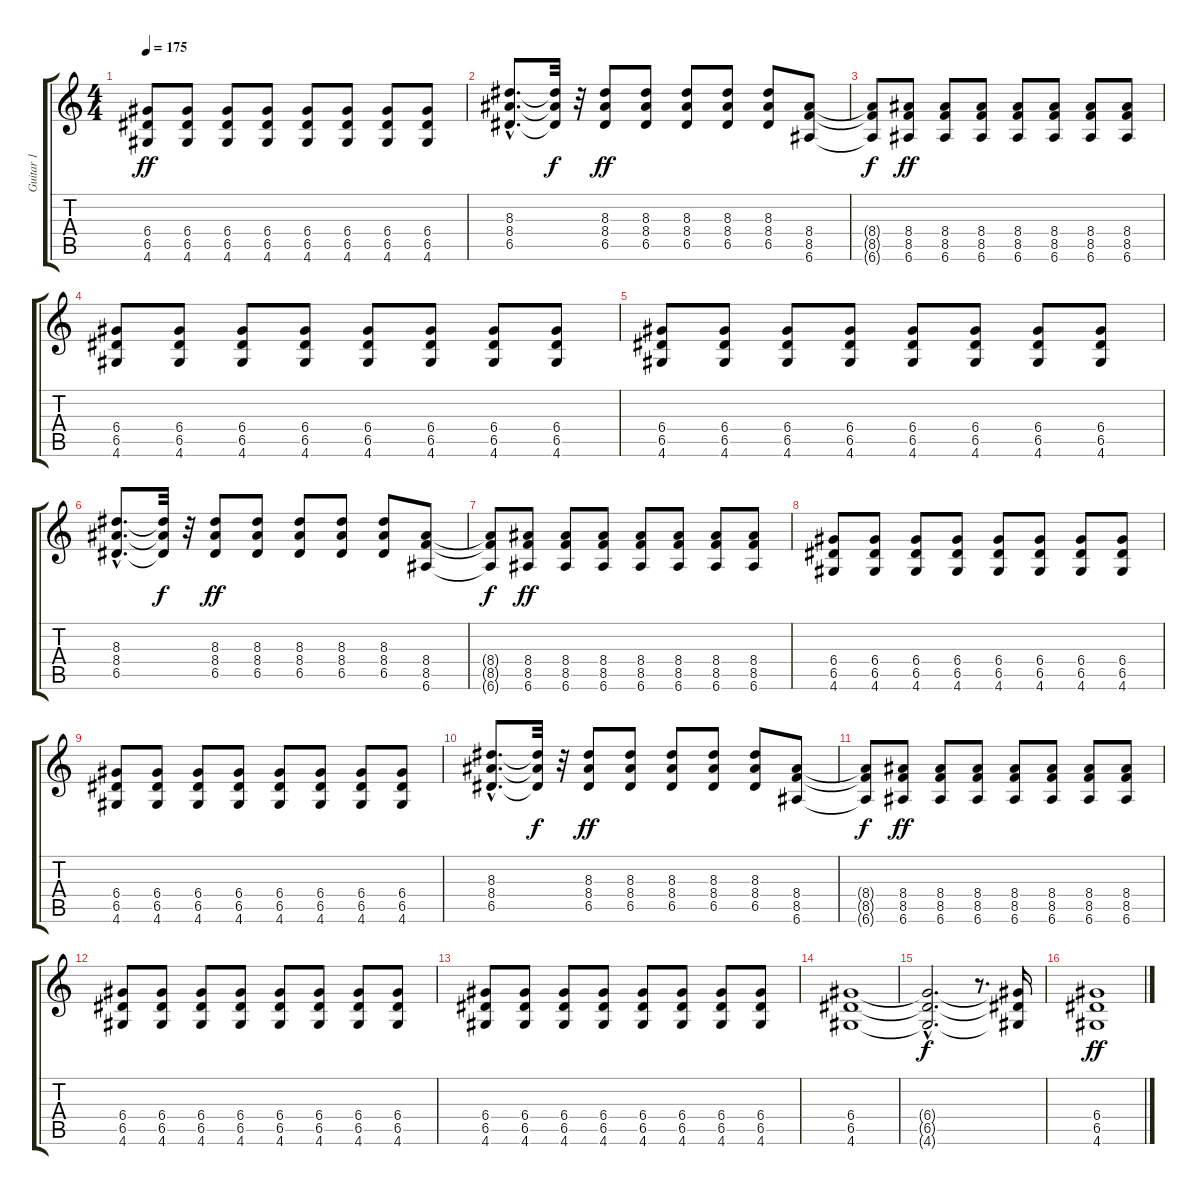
\track ("Guitar 1" "Guitar 1") {instrument distortionguitar}
\staff {score tabs}
\tuning (E4 B3 G3 D3 A2 E2) {hide}
\ts (4 4)
\tempo 175
\clef g2
\ks c
(6.4 6.5 4.6).8{dy ff} (6.4 6.5 4.6).8 (6.4 6.5 4.6).8 (6.4 6.5 4.6).8 (6.4 6.5 4.6).8 (6.4 6.5 4.6).8 (6.4 6.5 4.6).8 (6.4 6.5 4.6).8 |
(8.3{hac} 8.4{hac} 6.5{hac}).8{d} (8.3{t} 8.4{t} 6.5{t}).32{dy f} r.32 (8.3 8.4 6.5).8{dy ff} (8.3 8.4 6.5).8 (8.3 8.4 6.5).8 (8.3 8.4 6.5).8 (8.3 8.4 6.5).8 (8.4 8.5 6.6).8 |
(8.4{t} 8.5{t} 6.6{t}).8{dy f} (8.4 8.5 6.6).8{dy ff} (8.4 8.5 6.6).8 (8.4 8.5 6.6).8 (8.4 8.5 6.6).8 (8.4 8.5 6.6).8 (8.4 8.5 6.6).8 (8.4 8.5 6.6).8 |
(6.4 6.5 4.6).8 (6.4 6.5 4.6).8 (6.4 6.5 4.6).8 (6.4 6.5 4.6).8 (6.4 6.5 4.6).8 (6.4 6.5 4.6).8 (6.4 6.5 4.6).8 (6.4 6.5 4.6).8 |
(6.4 6.5 4.6).8 (6.4 6.5 4.6).8 (6.4 6.5 4.6).8 (6.4 6.5 4.6).8 (6.4 6.5 4.6).8 (6.4 6.5 4.6).8 (6.4 6.5 4.6).8 (6.4 6.5 4.6).8 |
(8.3{hac} 8.4{hac} 6.5{hac}).8{d} (8.3{t} 8.4{t} 6.5{t}).32{dy f} r.32 (8.3 8.4 6.5).8{dy ff} (8.3 8.4 6.5).8 (8.3 8.4 6.5).8 (8.3 8.4 6.5).8 (8.3 8.4 6.5).8 (8.4 8.5 6.6).8 |
(8.4{t} 8.5{t} 6.6{t}).8{dy f} (8.4 8.5 6.6).8{dy ff} (8.4 8.5 6.6).8 (8.4 8.5 6.6).8 (8.4 8.5 6.6).8 (8.4 8.5 6.6).8 (8.4 8.5 6.6).8 (8.4 8.5 6.6).8 |
(6.4 6.5 4.6).8 (6.4 6.5 4.6).8 (6.4 6.5 4.6).8 (6.4 6.5 4.6).8 (6.4 6.5 4.6).8 (6.4 6.5 4.6).8 (6.4 6.5 4.6).8 (6.4 6.5 4.6).8 |
(6.4 6.5 4.6).8 (6.4 6.5 4.6).8 (6.4 6.5 4.6).8 (6.4 6.5 4.6).8 (6.4 6.5 4.6).8 (6.4 6.5 4.6).8 (6.4 6.5 4.6).8 (6.4 6.5 4.6).8 |
(8.3{hac} 8.4{hac} 6.5{hac}).8{d} (8.3{t} 8.4{t} 6.5{t}).32{dy f} r.32 (8.3 8.4 6.5).8{dy ff} (8.3 8.4 6.5).8 (8.3 8.4 6.5).8 (8.3 8.4 6.5).8 (8.3 8.4 6.5).8 (8.4 8.5 6.6).8 |
(8.4{t} 8.5{t} 6.6{t}).8{dy f} (8.4 8.5 6.6).8{dy ff} (8.4 8.5 6.6).8 (8.4 8.5 6.6).8 (8.4 8.5 6.6).8 (8.4 8.5 6.6).8 (8.4 8.5 6.6).8 (8.4 8.5 6.6).8 |
(6.4 6.5 4.6).8 (6.4 6.5 4.6).8 (6.4 6.5 4.6).8 (6.4 6.5 4.6).8 (6.4 6.5 4.6).8 (6.4 6.5 4.6).8 (6.4 6.5 4.6).8 (6.4 6.5 4.6).8 |
(6.4 6.5 4.6).8 (6.4 6.5 4.6).8 (6.4 6.5 4.6).8 (6.4 6.5 4.6).8 (6.4 6.5 4.6).8 (6.4 6.5 4.6).8 (6.4 6.5 4.6).8 (6.4 6.5 4.6).8 |
(6.4 6.5 4.6).1 |
(6.4{hac t} 6.5{hac t} 4.6{hac t}).2{d dy f} r.8{d} (6.4{t} 6.5{t} 4.6{t}).16 |
(6.4 6.5 4.6).1{dy ff}
